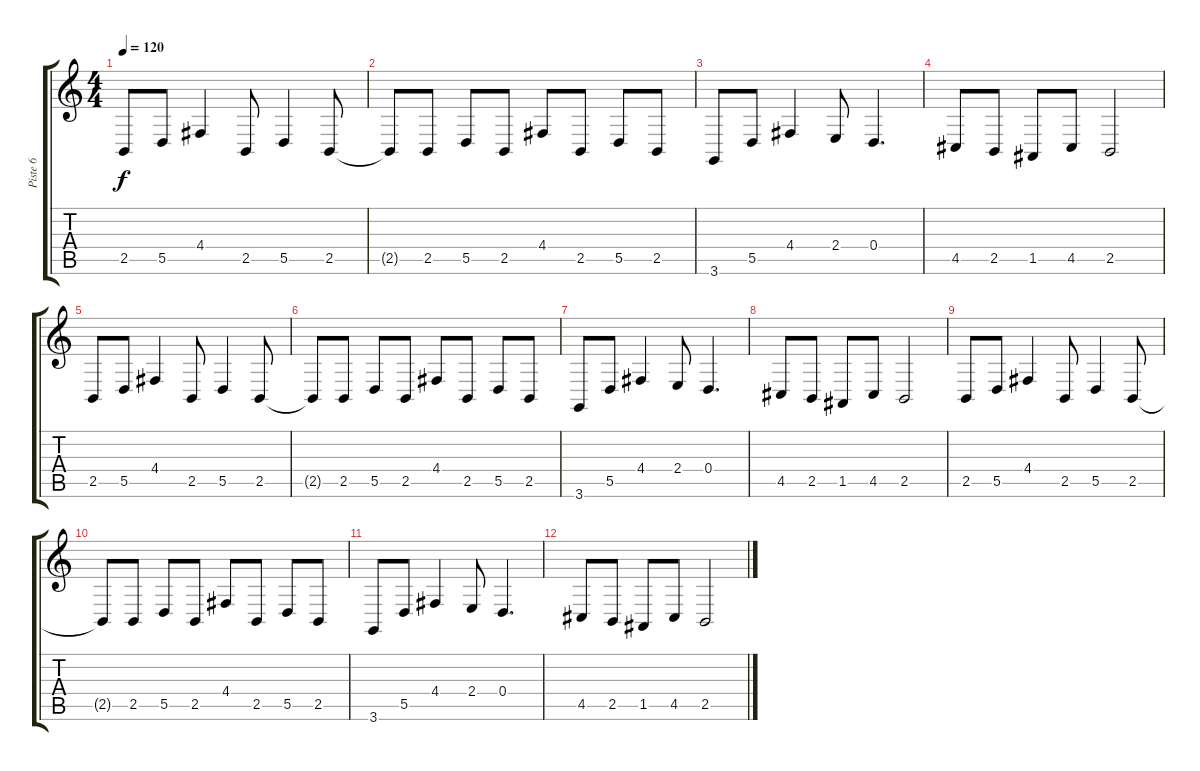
\track ("Piste 6" "Piste 6") {instrument stringensemble1}
\staff {score tabs}
\tuning (E4 B3 G3 D3 A2 E2) {hide}
\ts (4 4)
\tempo 120
\clef g2
\ks c
2.5.8{dy f} 5.5.8 4.4.4 2.5.8 5.5.4 2.5.8 |
2.5{t}.8 2.5.8 5.5.8 2.5.8 4.4.8 2.5.8 5.5.8 2.5.8 |
3.6.8 5.5.8 4.4.4 2.4.8 0.4.4{d} |
4.5.8 2.5.8 1.5.8 4.5.8 2.5.2 |
2.5.8 5.5.8 4.4.4 2.5.8 5.5.4 2.5.8 |
2.5{t}.8 2.5.8 5.5.8 2.5.8 4.4.8 2.5.8 5.5.8 2.5.8 |
3.6.8 5.5.8 4.4.4 2.4.8 0.4.4{d} |
4.5.8 2.5.8 1.5.8 4.5.8 2.5.2 |
2.5.8 5.5.8 4.4.4 2.5.8 5.5.4 2.5.8 |
2.5{t}.8 2.5.8 5.5.8 2.5.8 4.4.8 2.5.8 5.5.8 2.5.8 |
3.6.8 5.5.8 4.4.4 2.4.8 0.4.4{d} |
4.5.8 2.5.8 1.5.8 4.5.8 2.5.2
